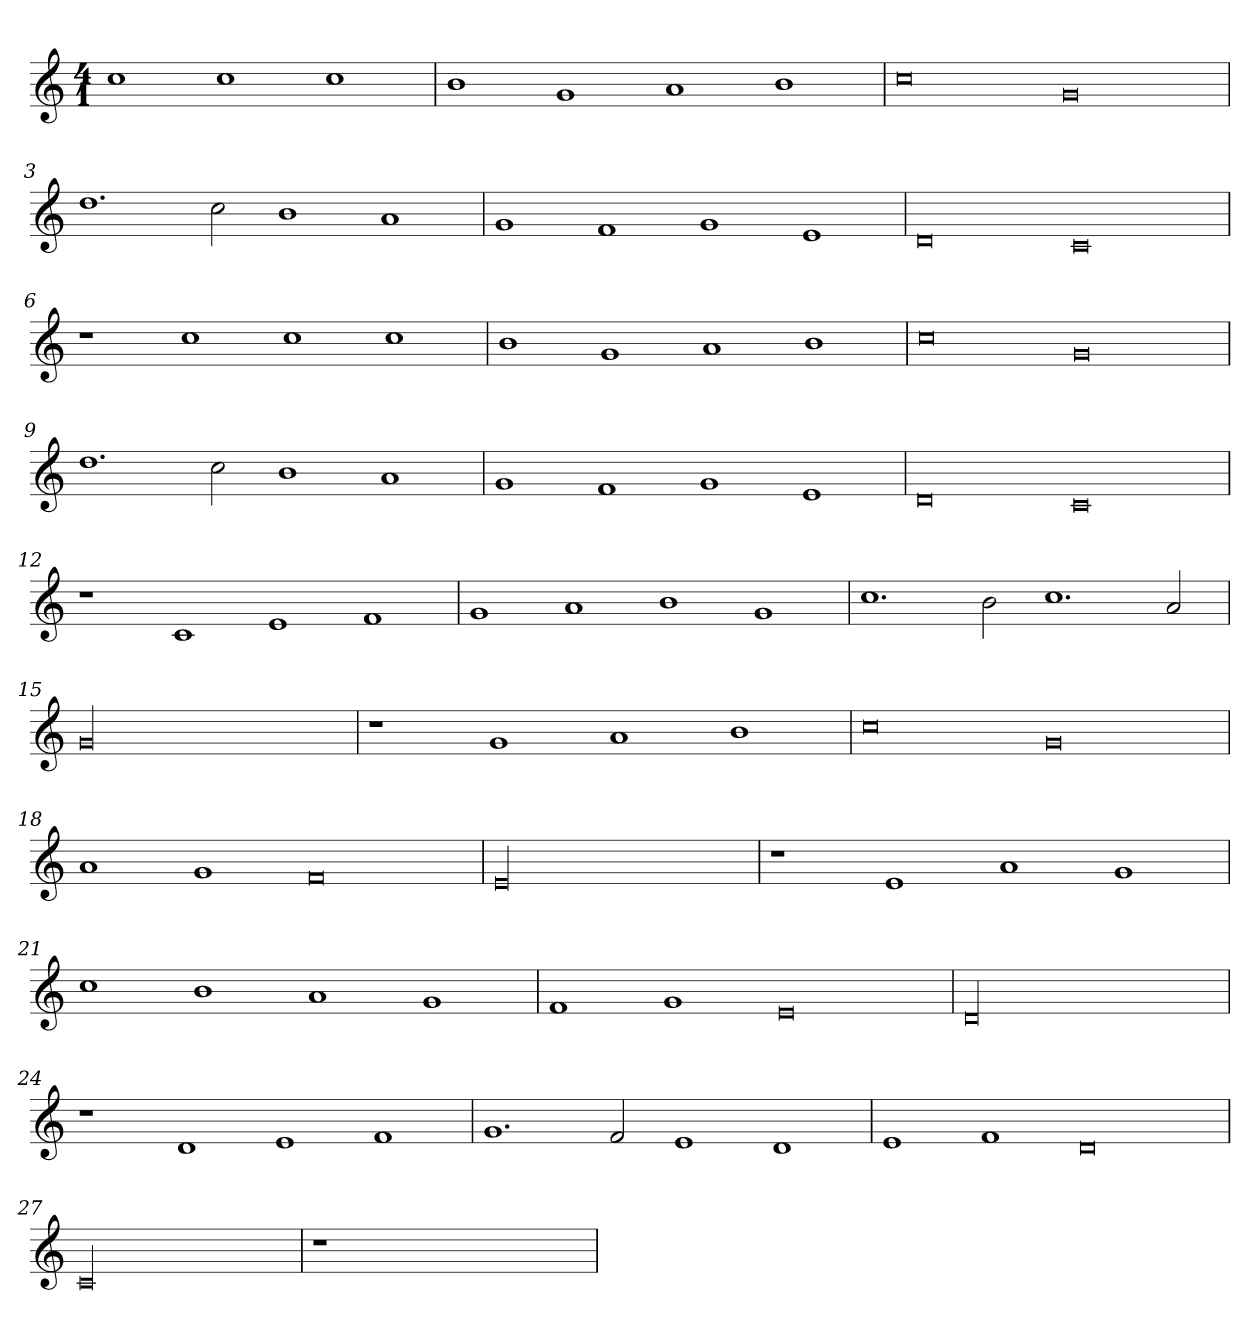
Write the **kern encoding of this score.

**kern
*part1
*staff1
*clefG2
*k[]
*C:
*M4/1
=
1cc
1cc
1cc
=1
1b
1g
1a
1b
=2
0cc
0g
=3
1.dd
2cc
1b
1a
=4
1g
1f
1g
1e
=5
0d
0c
=6
1r
1cc
1cc
1cc
=7
1b
1g
1a
1b
=8
0cc
0g
=9
1.dd
2cc
1b
1a
=10
1g
1f
1g
1e
=11
0d
0c
=12
1r
1c
1e
1f
=13
1g
1a
1b
1g
=14
1.cc
2b
1.cc
2a
=15
00g
=16
1r
1g
1a
1b
=17
0cc
0g
=18
1a
1g
0f
=19
00e
=20
1r
1e
1a
1g
=21
1cc
1b
1a
1g
=22
1f
1g
0e
=23
00d
=24
1r
1d
1e
1f
=25
1.g
2f
1e
1d
=26
1e
1f
0d
=27
00c
=28
1r
0.ryy
=
*-
